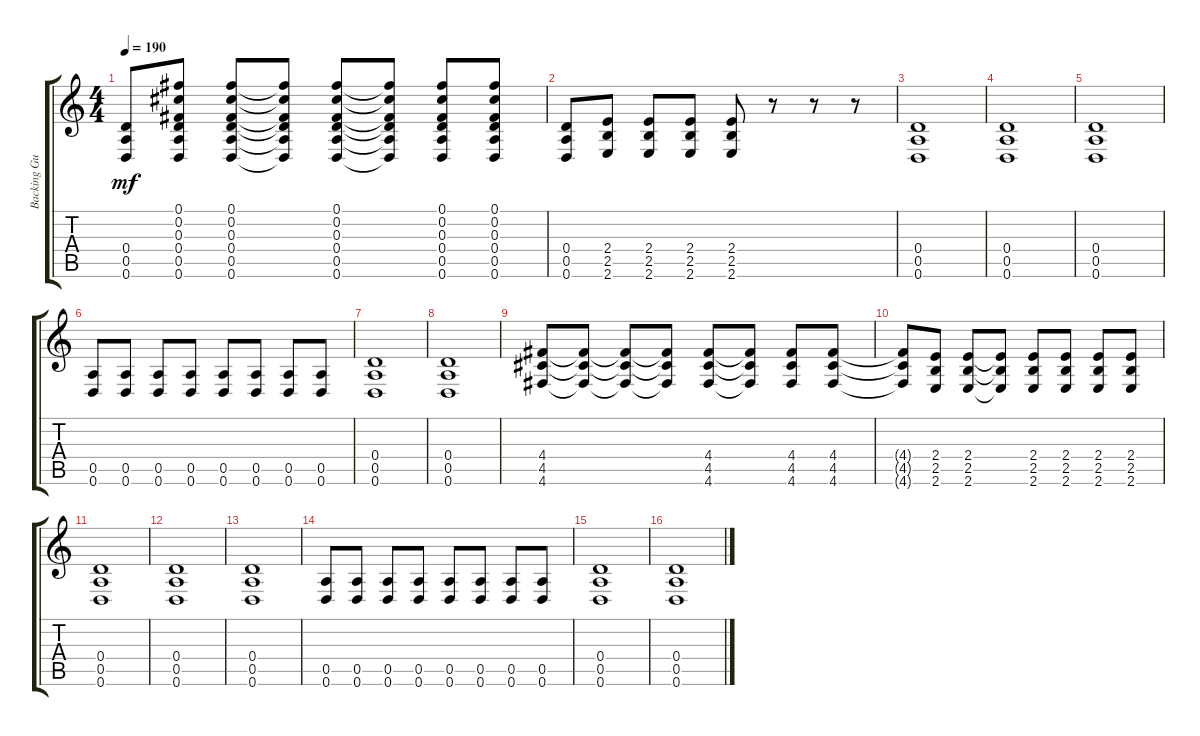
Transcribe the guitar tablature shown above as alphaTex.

\track ("Backing Guitar" "Backing Gu") {instrument distortionguitar}
\staff {score tabs}
\tuning (Gb4 Db4 Gb3 D3 A2 D2) {hide}
\ts (4 4)
\tempo 190
\clef g2
\ks c
(0.4{t} 0.5{t} 0.6{t}).8{dy mf} (0.1 0.2 0.3 0.4 0.5 0.6).8 (0.1 0.2 0.3 0.4 0.5 0.6).8 (0.1{t} 0.2{t} 0.3{t} 0.4{t} 0.5{t} 0.6{t}).8 (0.1 0.2 0.3 0.4 0.5 0.6).8 (0.1{t} 0.2{t} 0.3{t} 0.4{t} 0.5{t} 0.6{t}).8 (0.1 0.2 0.3 0.4 0.5 0.6).8 (0.1 0.2 0.3 0.4 0.5 0.6).8 |
(0.4 0.5 0.6).8 (2.4 2.5 2.6).8 (2.4 2.5 2.6).8 (2.4 2.5 2.6).8 (2.4 2.5 2.6).8 r.8 r.8 r.8 |
(0.4 0.5 0.6).1 |
(0.4 0.5 0.6).1 |
(0.4 0.5 0.6).1 |
(0.5 0.6).8 (0.5 0.6).8 (0.5 0.6).8 (0.5 0.6).8 (0.5 0.6).8 (0.5 0.6).8 (0.5 0.6).8 (0.5 0.6).8 |
(0.4 0.5 0.6).1 |
(0.4 0.5 0.6).1 |
(4.4 4.5 4.6).8 (4.4{t} 4.5{t} 4.6{t}).8 (4.4{t} 4.5{t} 4.6{t}).8 (4.4{t} 4.5{t} 4.6{t}).8 (4.4 4.5 4.6).8 (4.4{t} 4.5{t} 4.6{t}).8 (4.4 4.5 4.6).8 (4.4 4.5 4.6).8 |
(4.4{t} 4.5{t} 4.6{t}).8 (2.4 2.5 2.6).8 (2.4 2.5 2.6).8 (2.4{t} 2.5{t} 2.6{t}).8 (2.4 2.5 2.6).8 (2.4 2.5 2.6).8 (2.4 2.5 2.6).8 (2.4 2.5 2.6).8 |
(0.4 0.5 0.6).1 |
(0.4 0.5 0.6).1 |
(0.4 0.5 0.6).1 |
(0.5 0.6).8 (0.5 0.6).8 (0.5 0.6).8 (0.5 0.6).8 (0.5 0.6).8 (0.5 0.6).8 (0.5 0.6).8 (0.5 0.6).8 |
(0.4 0.5 0.6).1 |
(0.4 0.5 0.6).1
